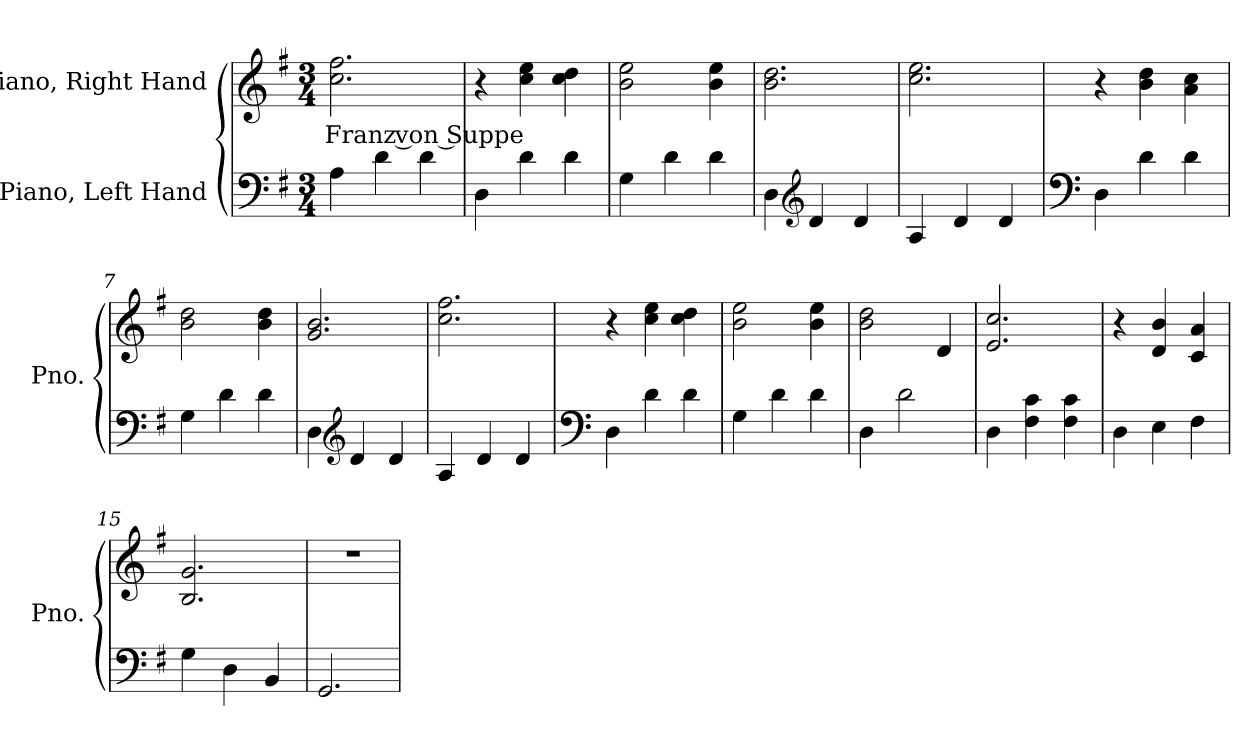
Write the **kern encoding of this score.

**kern	**kern	**text
*part2	*part1	*part1
*staff2	*staff1	*staff1
*I"Piano, Left Hand	*I"Piano, Right Hand	*
*I'Pno.	*I'Pno.	*
*clefF4	*clefG2	*
*k[f#]	*k[f#]	*
*M3/4	*M3/4	*
*MM180	*MM180	*
=1	=1	=1
!	!	!LO:LY:b
4A\	2.cc\ 2.ff#\	Franz von Suppe
4d\	.	.
4d\	.	.
=2	=2	=2
4D\	4r	.
4d\	4cc\ 4ee\	.
4d\	4cc\ 4dd\	.
=3	=3	=3
4G\	2b\ 2ee\	.
4d\	.	.
4d\	4b\ 4ee\	.
=4	=4	=4
4D\	2.b\ 2.dd\	.
*clefG2	*	*
4d/	.	.
4d/	.	.
=5	=5	=5
4A/	2.cc\ 2.ee\	.
4d/	.	.
4d/	.	.
=6	=6	=6
*clefF4	*	*
4D\	4r	.
4d\	4b\ 4dd\	.
4d\	4a\ 4cc\	.
!!LO:LB:g=z
=7	=7	=7
4G\	2b\ 2dd\	.
4d\	.	.
4d\	4b\ 4dd\	.
=8	=8	=8
4D\	2.g/ 2.b/	.
*clefG2	*	*
4d/	.	.
4d/	.	.
=9	=9	=9
4A/	2.cc\ 2.ff#\	.
4d/	.	.
4d/	.	.
=10	=10	=10
*clefF4	*	*
4D\	4r	.
4d\	4cc\ 4ee\	.
4d\	4cc\ 4dd\	.
=11	=11	=11
4G\	2b\ 2ee\	.
4d\	.	.
4d\	4b\ 4ee\	.
=12	=12	=12
4D\	2b\ 2dd\	.
2d\	.	.
.	4d/	.
=13	=13	=13
4D\	2.e/ 2.cc/	.
4F#\ 4c\	.	.
4F#\ 4c\	.	.
=14	=14	=14
4D\	4r	.
4E\	4d/ 4b/	.
4F#\	4c/ 4a/	.
=15	=15	=15
4G\	2.B/ 2.g/	.
4D\	.	.
4BB/	.	.
!!LO:LB:g=z
=16	=16	=16
2.GG/	2.r	.
=	=	=
*-	*-	*-
